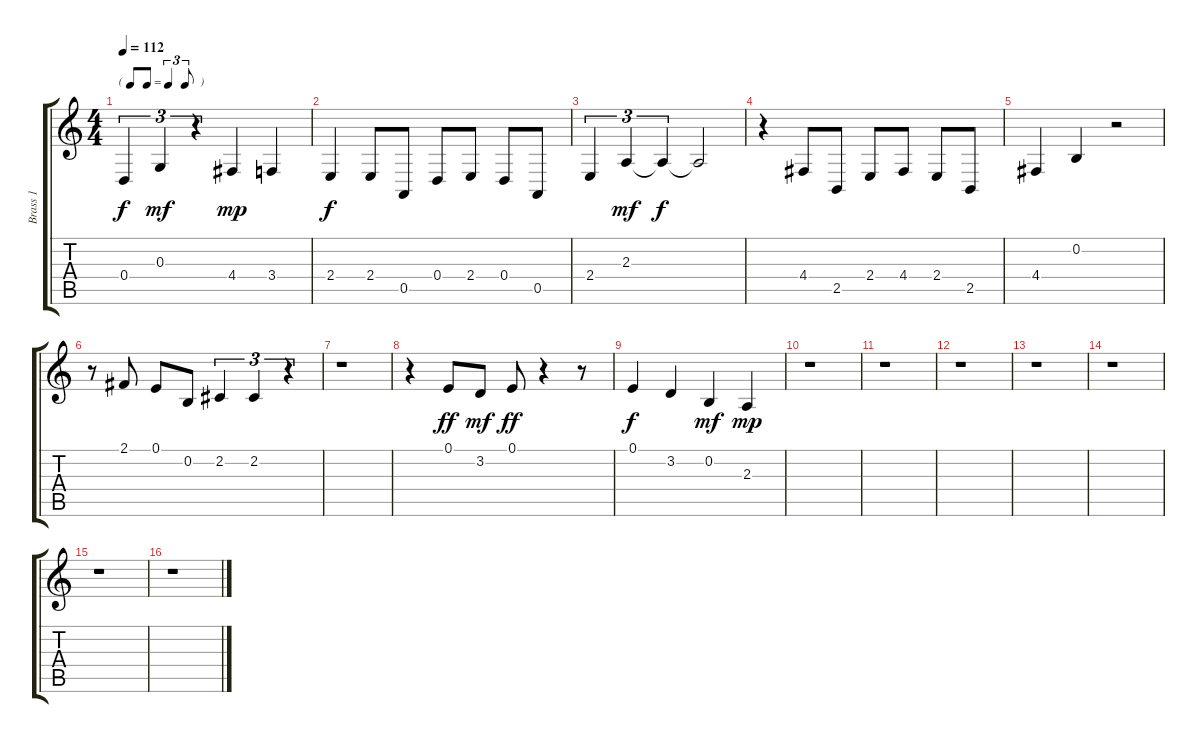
\track ("Brass 1" "Brass 1") {instrument brasssection}
\staff {score tabs}
\tuning (E4 B3 G3 D3 A2 D2) {hide}
\ts (4 4)
\tf triplet8th
\tempo 112
\clef g2
\ks c
0.4.4{tu (3 2) dy f} 0.3.4{tu (3 2) dy mf} r.4{tu (3 2)} 4.4.4{dy mp} 3.4.4 |
2.4.4{dy f} 2.4.8 0.5.8 0.4.8 2.4.8 0.4.8 0.5.8 |
2.4.4{tu (3 2)} 2.3.4{tu (3 2) dy mf} 2.3{t}.4{tu (3 2) dy f} 2.3{t}.2 |
r.4 4.4.8 2.5.8 2.4.8 4.4.8 2.4.8 2.5.8 |
4.4.4 0.2.4 r.2 |
r.8 2.1.8 0.1.8 0.2.8 2.2.4{tu (3 2)} 2.2.4{tu (3 2)} r.4{tu (3 2)} |
r.1 |
r.4 0.1.8{dy ff} 3.2.8{dy mf} 0.1.8{dy ff} r.4 r.8 |
0.1.4{dy f} 3.2.4 0.2.4{dy mf} 2.3.4{dy mp} |
r.1 |
r.1 |
r.1 |
r.1 |
r.1 |
r.1 |
r.1
